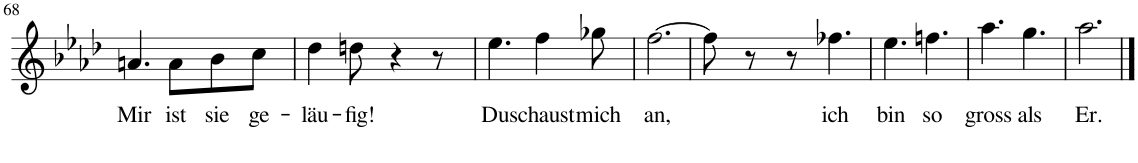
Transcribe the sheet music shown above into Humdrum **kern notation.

**kern	**text
*part1	*part1
*staff1	*staff1
*I"Piano	*
*I'Pno	*
!!LO:PB:g=z
*clefG2	*
*k[b-e-a-d-]	*
*M6/8	*
=68	=68
!	!LO:LY:b
4.an/	Mir
!	!LO:LY:b
8a\L	ist
!	!LO:LY:b
8b-\	sie
!	!LO:LY:b
8cc\J	ge-
=69	=69
!	!LO:LY:b
4dd-\	-läu-
!	!LO:LY:b
8ddn\	-fig!
4r	.
8r	.
=70	=70
!	!LO:LY:b
4.ee-\	Du
!	!LO:LY:b
4ff\	schaust
!	!LO:LY:b
8gg-X\	mich
=71	=71
!	!LO:LY:b
[2.ff\	an,
=72	=72
8ff\]	.
8r	.
8r	.
!	!LO:LY:b
4.ff-X\	ich
=73	=73
!	!LO:LY:b
4.ee-\	bin
!	!LO:LY:b
4.ffn\	so
=74	=74
!	!LO:LY:b
4.aa-\	gross
!	!LO:LY:b
4.gg\	als
=75	=75
!	!LO:LY:b
2.aa-\	Er.
==	==
*-	*-
